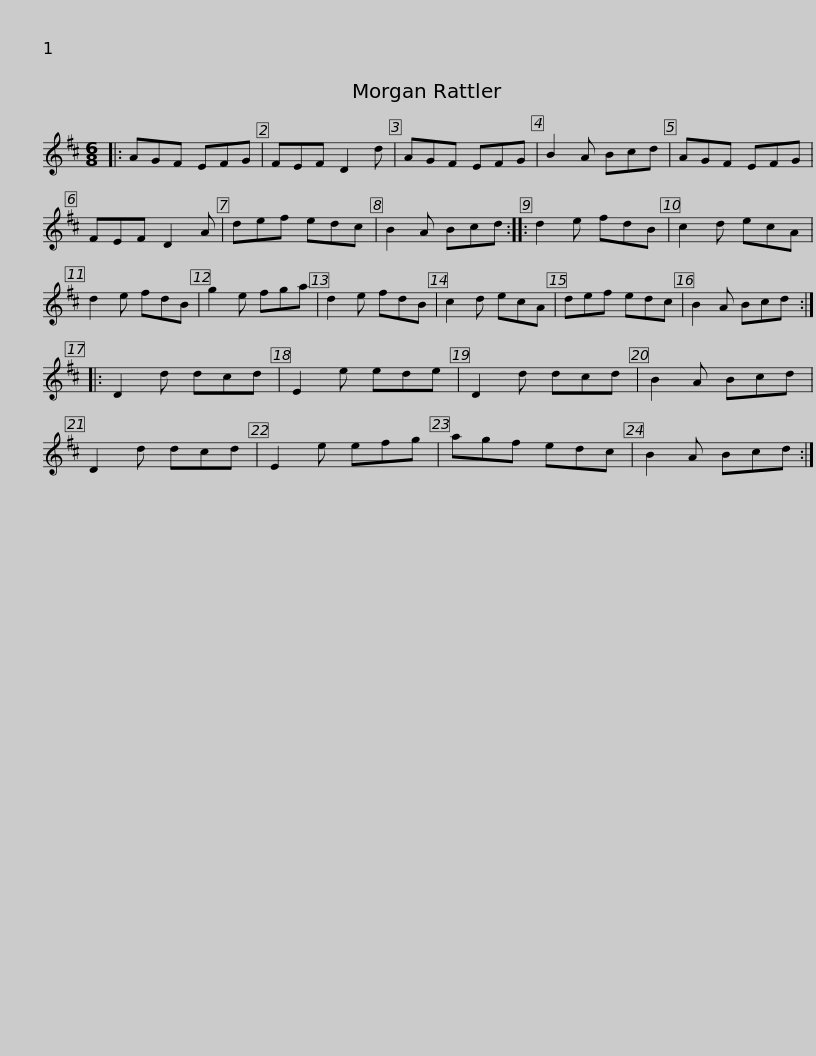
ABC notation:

X:1
L:1/8
M:6/8
I:linebreak $
K:D
V:1 treble
V:1
|: AGF EFG | FEF D2 d | AGF EFG | B2 A Bcd | AGF EFG | %5
 FEF D2 A | def edc |$ B2 A Bcd :: d2 e fdB | c2 d ecA | %10
 d2 e fdB | g2 e fga | d2 e fdB | c2 d ecA | def edc |$ %15
 B2 A Bcd :: D2 d dcd | E2 e ede | D2 d dcd | B2 A Bcd | %20
 D2 d dcd | E2 e efg | agf edc |$ B2 A Bcd :| %24
